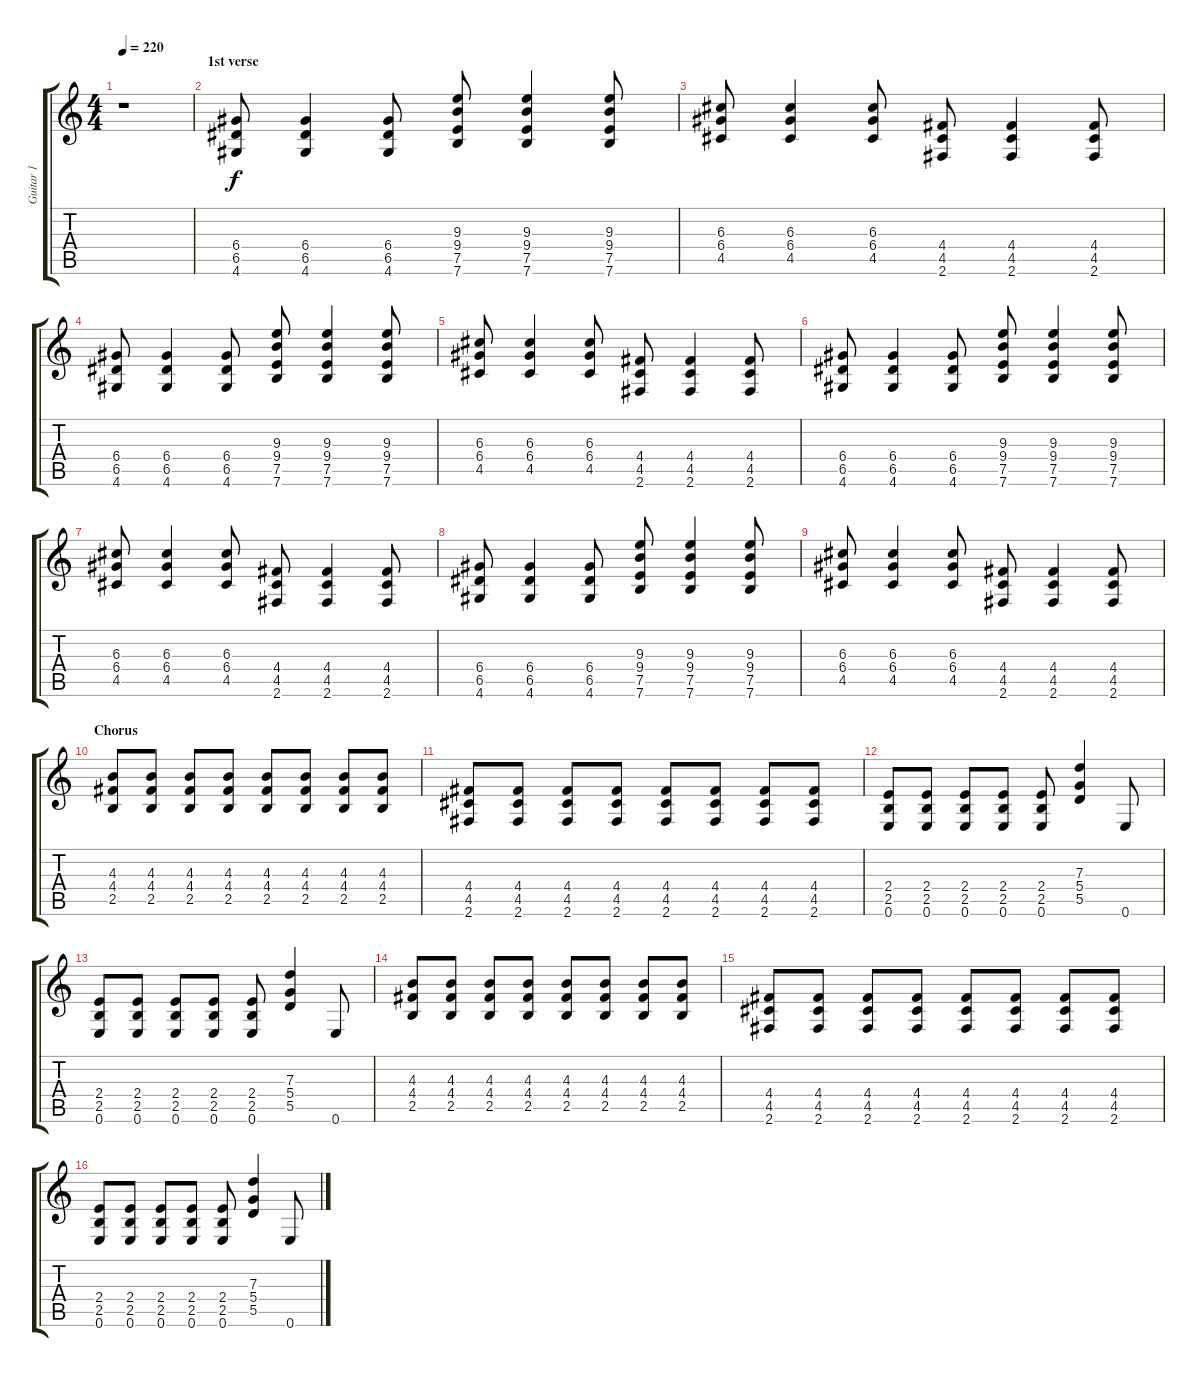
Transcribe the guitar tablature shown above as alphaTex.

\track ("Guitar 1" "Guitar 1") {instrument distortionguitar}
\staff {score tabs}
\tuning (E4 B3 G3 D3 A2 E2) {hide}
\ts (4 4)
\tempo 220
\clef g2
\ks c
r.1{dy f instrument distortionguitar} |
\section ("" "1st verse")
(6.4 6.5 4.6).8 (6.4 6.5 4.6).4 (6.4 6.5 4.6).8 (9.3 9.4 7.5 7.6).8 (9.3 9.4 7.5 7.6).4 (9.3 9.4 7.5 7.6).8 |
(6.3 6.4 4.5).8 (6.3 6.4 4.5).4 (6.3 6.4 4.5).8 (4.4 4.5 2.6).8 (4.4 4.5 2.6).4 (4.4 4.5 2.6).8 |
(6.4 6.5 4.6).8 (6.4 6.5 4.6).4 (6.4 6.5 4.6).8 (9.3 9.4 7.5 7.6).8 (9.3 9.4 7.5 7.6).4 (9.3 9.4 7.5 7.6).8 |
(6.3 6.4 4.5).8 (6.3 6.4 4.5).4 (6.3 6.4 4.5).8 (4.4 4.5 2.6).8 (4.4 4.5 2.6).4 (4.4 4.5 2.6).8 |
(6.4 6.5 4.6).8 (6.4 6.5 4.6).4 (6.4 6.5 4.6).8 (9.3 9.4 7.5 7.6).8 (9.3 9.4 7.5 7.6).4 (9.3 9.4 7.5 7.6).8 |
(6.3 6.4 4.5).8 (6.3 6.4 4.5).4 (6.3 6.4 4.5).8 (4.4 4.5 2.6).8 (4.4 4.5 2.6).4 (4.4 4.5 2.6).8 |
(6.4 6.5 4.6).8 (6.4 6.5 4.6).4 (6.4 6.5 4.6).8 (9.3 9.4 7.5 7.6).8 (9.3 9.4 7.5 7.6).4 (9.3 9.4 7.5 7.6).8 |
(6.3 6.4 4.5).8 (6.3 6.4 4.5).4 (6.3 6.4 4.5).8 (4.4 4.5 2.6).8 (4.4 4.5 2.6).4 (4.4 4.5 2.6).8 |
\section ("" "Chorus")
(4.3 4.4 2.5).8 (4.3 4.4 2.5).8 (4.3 4.4 2.5).8 (4.3 4.4 2.5).8 (4.3 4.4 2.5).8 (4.3 4.4 2.5).8 (4.3 4.4 2.5).8 (4.3 4.4 2.5).8 |
(4.4 4.5 2.6).8 (4.4 4.5 2.6).8 (4.4 4.5 2.6).8 (4.4 4.5 2.6).8 (4.4 4.5 2.6).8 (4.4 4.5 2.6).8 (4.4 4.5 2.6).8 (4.4 4.5 2.6).8 |
(2.4 2.5 0.6).8 (2.4 2.5 0.6).8 (2.4 2.5 0.6).8 (2.4 2.5 0.6).8 (2.4 2.5 0.6).8 (7.3 5.4 5.5).4 0.6.8 |
(2.4 2.5 0.6).8 (2.4 2.5 0.6).8 (2.4 2.5 0.6).8 (2.4 2.5 0.6).8 (2.4 2.5 0.6).8 (7.3 5.4 5.5).4 0.6.8 |
(4.3 4.4 2.5).8 (4.3 4.4 2.5).8 (4.3 4.4 2.5).8 (4.3 4.4 2.5).8 (4.3 4.4 2.5).8 (4.3 4.4 2.5).8 (4.3 4.4 2.5).8 (4.3 4.4 2.5).8 |
(4.4 4.5 2.6).8 (4.4 4.5 2.6).8 (4.4 4.5 2.6).8 (4.4 4.5 2.6).8 (4.4 4.5 2.6).8 (4.4 4.5 2.6).8 (4.4 4.5 2.6).8 (4.4 4.5 2.6).8 |
(2.4 2.5 0.6).8 (2.4 2.5 0.6).8 (2.4 2.5 0.6).8 (2.4 2.5 0.6).8 (2.4 2.5 0.6).8 (7.3 5.4 5.5).4 0.6.8
